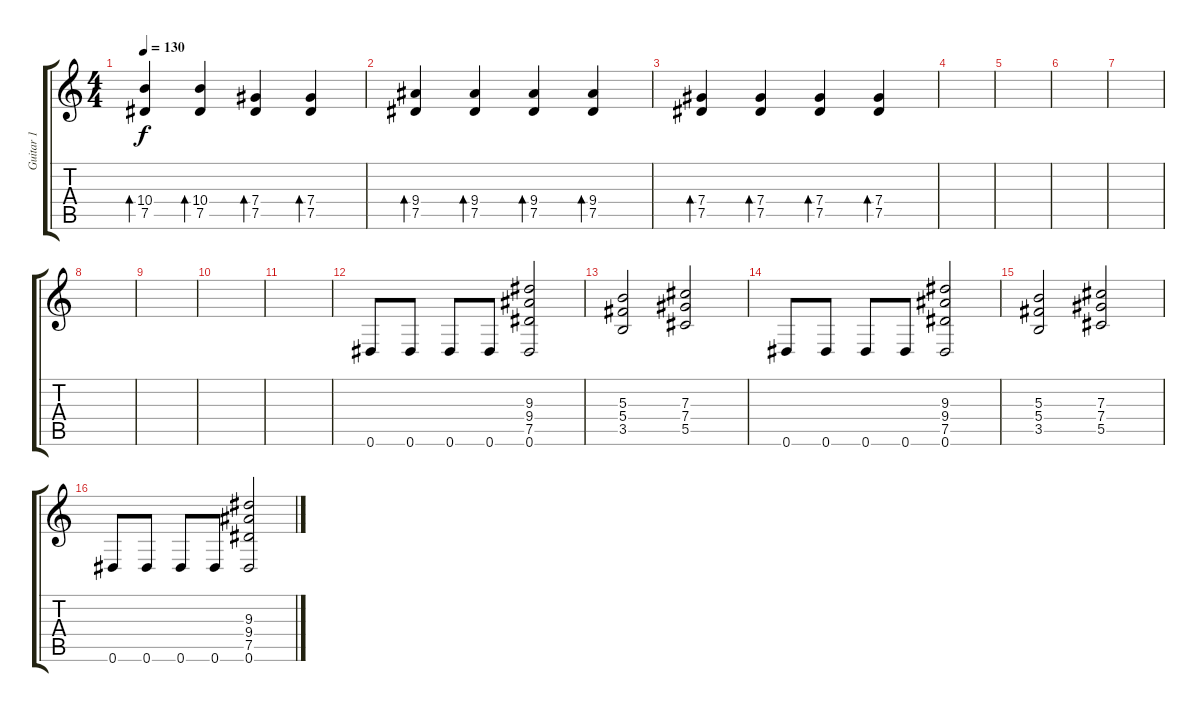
\track ("Guitar 1" "Guitar 1") {instrument electricguitarclean}
\staff {score tabs}
\tuning (Eb4 Bb3 Gb3 Db3 Ab2 Eb2) {hide}
\ts (4 4)
\tempo 130
\clef g2
\ks c
(10.4 7.5).4{bd 240 dy f} (10.4 7.5).4{bd 240} (7.4 7.5).4{bd 240} (7.4 7.5).4{bd 240} |
(9.4 7.5).4{bd 240} (9.4 7.5).4{bd 240} (9.4 7.5).4{bd 240} (9.4 7.5).4{bd 240} |
(7.4 7.5).4{bd 240} (7.4 7.5).4{bd 240} (7.4 7.5).4{bd 240} (7.4 7.5).4{bd 240} |
|
|
|
|
|
|
|
|
0.6.8{volume 13 instrument distortionguitar} 0.6.8 0.6.8 0.6.8 (9.3 9.4 7.5 0.6).2 |
(5.3 5.4 3.5).2 (7.3 7.4 5.5).2 |
0.6.8 0.6.8 0.6.8 0.6.8 (9.3 9.4 7.5 0.6).2 |
(5.3 5.4 3.5).2 (7.3 7.4 5.5).2 |
0.6.8 0.6.8 0.6.8 0.6.8 (9.3 9.4 7.5 0.6).2
